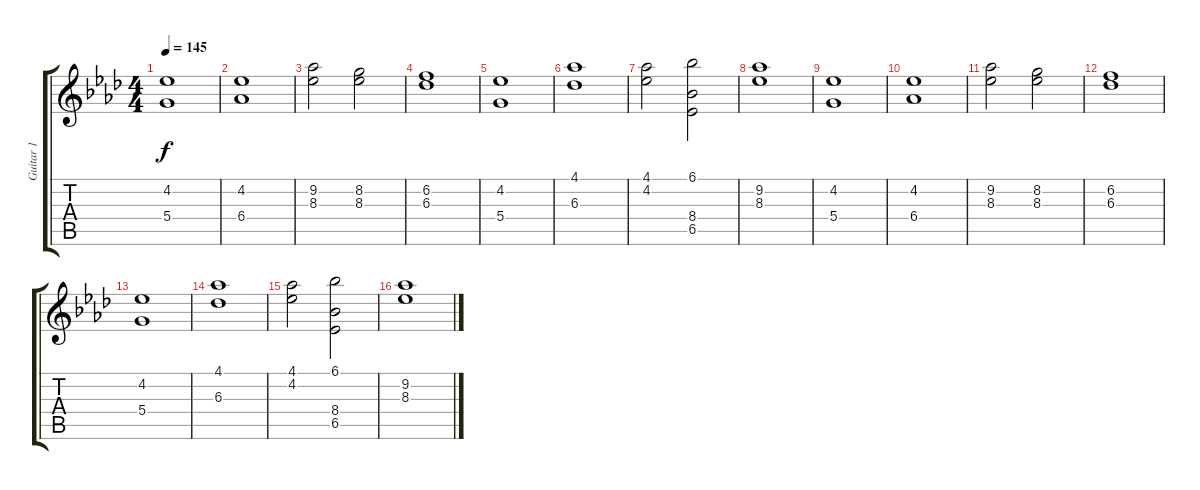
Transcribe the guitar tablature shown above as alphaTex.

\track ("Guitar 1" "Guitar 1") {instrument electricguitarjazz}
\staff {score tabs}
\tuning (E4 B3 G3 D3 A2 E2) {hide}
\ts (4 4)
\tempo 145
\clef g2
\ks ab
(4.2 5.4).1{dy f} |
(4.2 6.4).1 |
(9.2 8.3).2 (8.2 8.3).2 |
(6.2 6.3).1 |
(4.2 5.4).1 |
(4.1 6.3).1 |
(4.1 4.2).2 (6.1 8.4 6.5).2 |
(9.2 8.3).1 |
(4.2 5.4).1 |
(4.2 6.4).1 |
(9.2 8.3).2 (8.2 8.3).2 |
(6.2 6.3).1 |
(4.2 5.4).1 |
(4.1 6.3).1 |
(4.1 4.2).2 (6.1 8.4 6.5).2 |
(9.2 8.3).1
